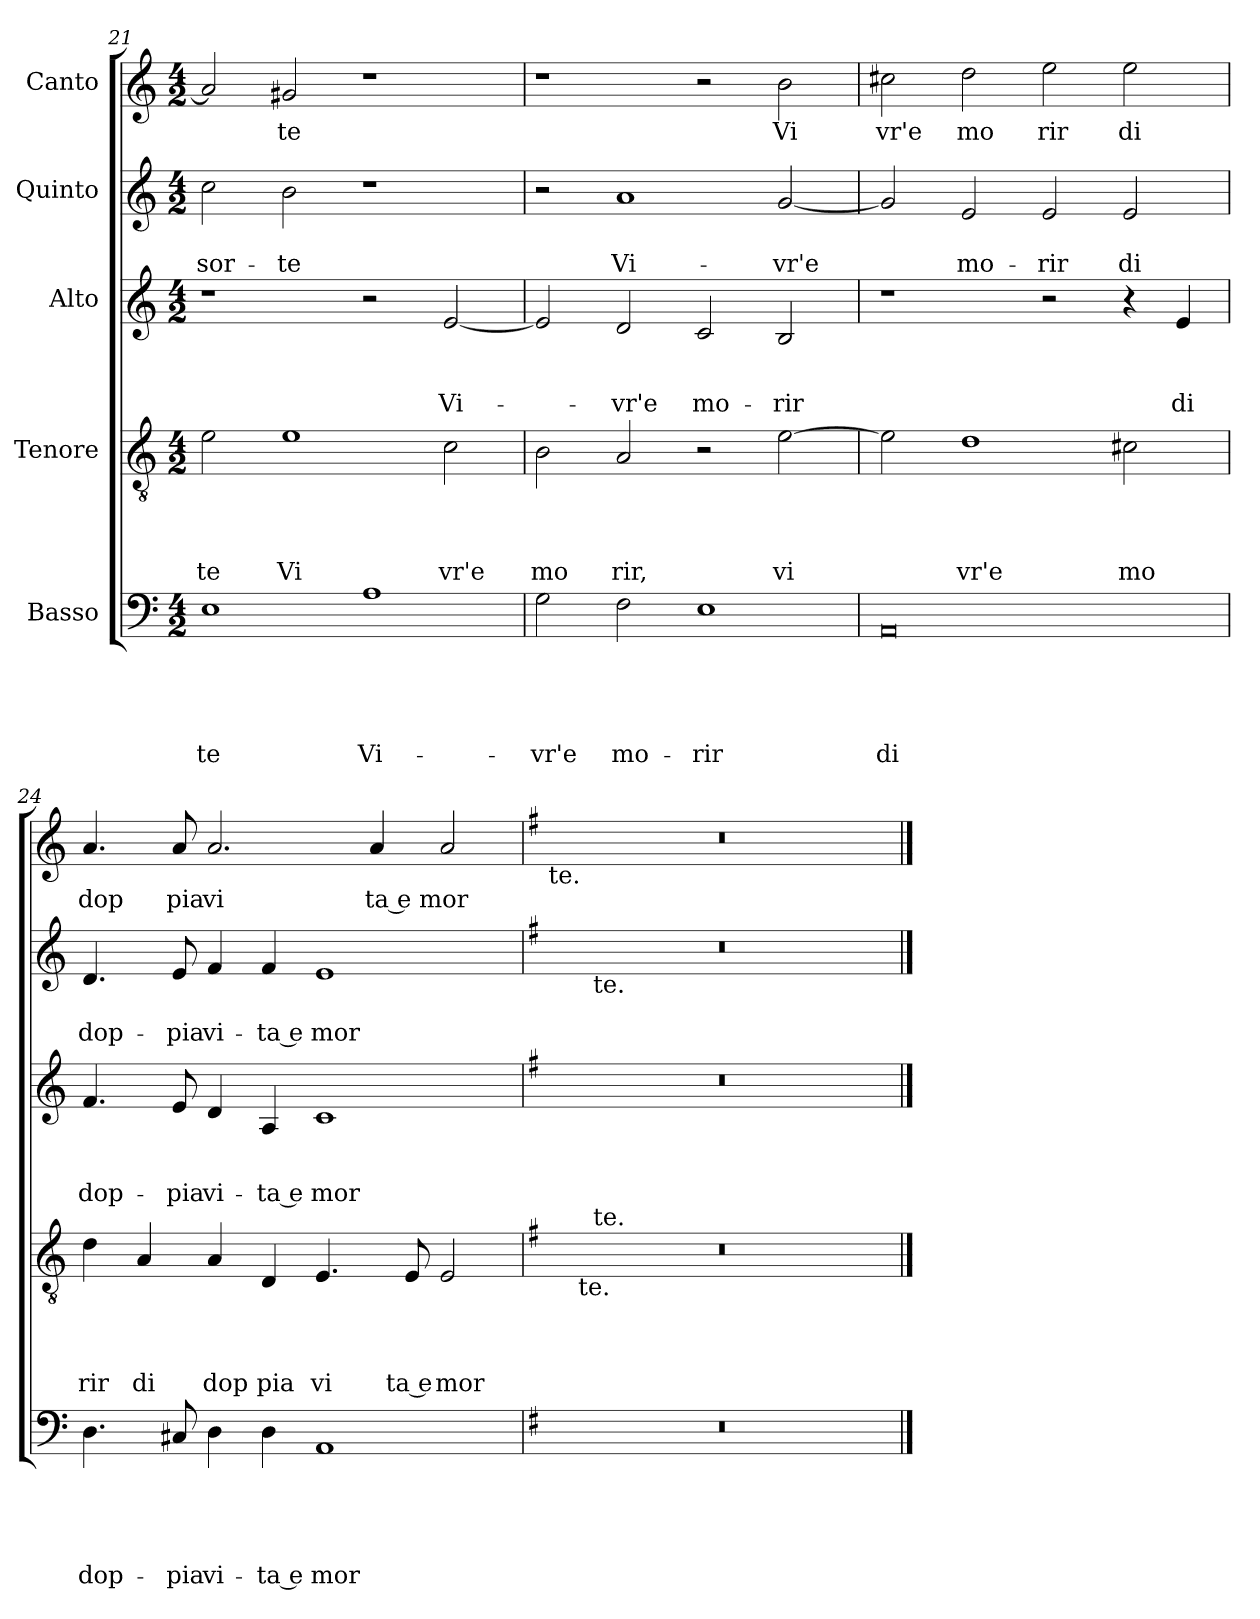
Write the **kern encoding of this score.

**kern	**text	**text	**text	**text	**text	**kern	**text	**text	**text	**text	**kern	**text	**text	**text	**kern	**text	**text	**kern	**text
*part5	*part5	*part5	*part5	*part5	*part5	*part4	*part4	*part4	*part4	*part4	*part3	*part3	*part3	*part3	*part2	*part2	*part2	*part1	*part1
*staff5	*staff5	*staff5	*staff5	*staff5	*staff5	*staff4	*staff4	*staff4	*staff4	*staff4	*staff3	*staff3	*staff3	*staff3	*staff2	*staff2	*staff2	*staff1	*staff1
*I"Basso	*	*	*	*	*	*I"Tenore	*	*	*	*	*I"Alto	*	*	*	*I"Quinto	*	*	*I"Canto	*
!!LO:LB:g=z
*clefF4	*	*	*	*	*	*clefGv2	*	*	*	*	*clefG2	*	*	*	*clefG2	*	*	*clefG2	*
*k[]	*	*	*	*	*	*k[]	*	*	*	*	*k[]	*	*	*	*k[]	*	*	*k[]	*
*C:	*	*	*	*	*	*C:	*	*	*	*	*C:	*	*	*	*C:	*	*	*C:	*
*M4/2	*	*	*	*	*	*M4/2	*	*	*	*	*M4/2	*	*	*	*M4/2	*	*	*M4/2	*
=21	=21	=21	=21	=21	=21	=21	=21	=21	=21	=21	=21	=21	=21	=21	=21	=21	=21	=21	=21
!	!	!	!	!	!LO:LY:b	!	!	!	!	!LO:LY:b	!	!	!	!	!	!	!LO:LY:b	!	!
1E	.	.	.	.	te	2e\	.	.	.	te	1r	.	.	.	2cc\	.	sor-	2a/]	.
!	!	!	!	!	!	!	!	!	!	!LO:LY:b	!	!	!	!	!	!	!LO:LY:b	!	!LO:LY:b
.	.	.	.	.	.	1e	.	.	.	Vi	.	.	.	.	2b\	.	-te	2g#X/	-te
!	!	!	!	!	!LO:LY:b	!	!	!	!	!	!	!	!	!	!	!	!	!	!
1A	.	.	.	.	Vi-	.	.	.	.	.	2r	.	.	.	1r	.	.	1r	.
!	!	!	!	!	!	!	!	!	!	!LO:LY:b	!	!	!	!LO:LY:b	!	!	!	!	!
.	.	.	.	.	.	2c\	.	.	.	vr'e	[<2e/	.	.	Vi-	.	.	.	.	.
=22	=22	=22	=22	=22	=22	=22	=22	=22	=22	=22	=22	=22	=22	=22	=22	=22	=22	=22	=22
!	!	!	!	!	!LO:LY:b	!	!	!	!	!LO:LY:b	!	!	!	!	!	!	!	!	!
2G\	.	.	.	.	-vr'e	2B\	.	.	.	mo	2e/]	.	.	.	2r	.	.	1r	.
!	!	!	!	!	!LO:LY:b	!	!	!	!	!LO:LY:b	!	!	!	!LO:LY:b	!	!	!LO:LY:b	!	!
2F\	.	.	.	.	mo-	2A/	.	.	.	rir,	2d/	.	.	-vr'e	1a	.	Vi-	.	.
!	!	!	!	!	!LO:LY:b	!	!	!	!	!	!	!	!	!LO:LY:b	!	!	!	!	!
1E	.	.	.	.	-rir	2r	.	.	.	.	2c/	.	.	mo-	.	.	.	2r	.
!	!	!	!	!	!	!	!	!	!	!LO:LY:b	!	!	!	!LO:LY:b	!	!	!LO:LY:b	!	!LO:LY:b
.	.	.	.	.	.	[>2e\	.	.	.	vi	2B/	.	.	-rir	[<2g/	.	-vr'e	2b\	Vi
=23	=23	=23	=23	=23	=23	=23	=23	=23	=23	=23	=23	=23	=23	=23	=23	=23	=23	=23	=23
!	!	!	!	!	!LO:LY:b	!	!	!	!	!	!	!	!	!	!	!	!	!	!LO:LY:b
0AA	.	.	.	.	di	2e\]	.	.	.	.	1r	.	.	.	2g/]	.	.	2cc#X\	vr'e
!	!	!	!	!	!	!	!	!	!	!LO:LY:b	!	!	!	!	!	!	!LO:LY:b	!	!LO:LY:b
.	.	.	.	.	.	1d	.	.	.	vr'e	.	.	.	.	2e/	.	mo-	2dd\	mo
!	!	!	!	!	!	!	!	!	!	!	!	!	!	!	!	!	!LO:LY:b	!	!LO:LY:b
.	.	.	.	.	.	.	.	.	.	.	2r	.	.	.	2e/	.	-rir	2ee\	rir
!	!	!	!	!	!	!	!	!	!	!LO:LY:b	!	!	!	!	!	!	!LO:LY:b	!	!LO:LY:b
.	.	.	.	.	.	2c#X\	.	.	.	mo	4r	.	.	.	2e/	.	di	2ee\	di
!	!	!	!	!	!	!	!	!	!	!	!	!	!	!LO:LY:b	!	!	!	!	!
.	.	.	.	.	.	.	.	.	.	.	4e/	.	.	di	.	.	.	.	.
=24	=24	=24	=24	=24	=24	=24	=24	=24	=24	=24	=24	=24	=24	=24	=24	=24	=24	=24	=24
!	!	!	!	!	!LO:LY:b	!	!	!	!	!LO:LY:b	!	!	!	!LO:LY:b	!	!	!LO:LY:b	!	!LO:LY:b
4.D\	.	.	.	.	dop-	4d\	.	.	.	rir	4.f/	.	.	dop-	4.d/	.	dop-	4.a/	dop
!	!	!	!	!	!	!	!	!	!	!LO:LY:b	!	!	!	!	!	!	!	!	!
.	.	.	.	.	.	4A/	.	.	.	di	.	.	.	.	.	.	.	.	.
!	!	!	!	!	!LO:LY:b	!	!	!	!	!	!	!	!	!LO:LY:b	!	!	!LO:LY:b	!	!LO:LY:b
8C#X/	.	.	.	.	-pia	.	.	.	.	.	8e/	.	.	-pia	8e/	.	-pia	8a/	pia
!	!	!	!	!	!LO:LY:b	!	!	!	!	!LO:LY:b	!	!	!	!LO:LY:b	!	!	!LO:LY:b	!	!LO:LY:b
4D\	.	.	.	.	vi-	4A/	.	.	.	dop	4d/	.	.	vi-	4f/	.	vi-	2.a/	vi
!	!	!	!	!	!LO:LY:b:rj	!	!	!	!	!LO:LY:b	!	!	!	!LO:LY:b:rj	!	!	!LO:LY:b:rj	!	!
4D\	.	.	.	.	-ta e	4D/	.	.	.	pia	4A/	.	.	-ta e	4f/	.	-ta e	.	.
!	!	!	!	!	!LO:LY:b	!	!	!	!	!LO:LY:b	!	!	!	!LO:LY:b	!	!	!LO:LY:b	!	!
1AA	.	.	.	.	mor-	4.E/	.	.	.	vi	1c	.	.	mor-	1e	.	mor-	.	.
!	!	!	!	!	!	!	!	!	!	!	!	!	!	!	!	!	!	!	!LO:LY:b:rj
.	.	.	.	.	.	.	.	.	.	.	.	.	.	.	.	.	.	4a/	ta e
!	!	!	!	!	!	!	!	!	!	!LO:LY:b:rj	!	!	!	!	!	!	!	!	!
.	.	.	.	.	.	8E/	.	.	.	ta e	.	.	.	.	.	.	.	.	.
!	!	!	!	!	!	!	!	!	!	!LO:LY:b	!	!	!	!	!	!	!	!	!LO:LY:b
.	.	.	.	.	.	2E/	.	.	.	mor	.	.	.	.	.	.	.	2a/	mor
=25	=25	=25	=25	=25	=25	=25	=25	=25	=25	=25	=25	=25	=25	=25	=25	=25	=25	=25	=25
*k[f#]	*	*	*	*	*	*k[f#]	*	*	*	*	*k[f#]	*	*	*	*k[f#]	*	*	*k[f#]	*
*G:	*	*	*	*	*	*G:	*	*	*	*	*G:	*	*	*	*G:	*	*	*G:	*
!	!	!	!	!	!	!	!	!	!	!	!	!	!	!	!	!	!	!LO:TX:b:t=te.	!
*	*	*	*	*	*	*^	*	*	*	*	*	*	*	*	*^	*	*	*	*
*	*	*	*	*	*	*	*^	*	*	*	*	*	*	*	*	*	*	*	*	*	*
0r	.	.	.	.	.	0r	16.ryy	8ryy	.	.	.	.	0r	.	.	.	0r	8ryy	.	.	0r	.
!	!	!	!	!	!	!	!LO:TX:b:t=te.	!	!	!	!	!	!	!	!	!	!	!	!	!	!	!
.	.	.	.	.	.	.	1ryy	.	.	.	.	.	.	.	.	.	.	.	.	.	.	.
!	!	!	!	!	!	!	!	!	!	!	!	!	!	!	!	!	!	!LO:TX:b:t=te.	!	!	!	!
!	!	!	!	!	!	!	!	!LO:TX:a:t=te.	!	!	!	!	!	!	!	!	!	!	!	!	!	!
.	.	.	.	.	.	.	.	1...ryy	.	.	.	.	.	.	.	.	.	1...ryy	.	.	.	.
.	.	.	.	.	.	.	2ryy	.	.	.	.	.	.	.	.	.	.	.	.	.	.	.
.	.	.	.	.	.	.	4ryy	.	.	.	.	.	.	.	.	.	.	.	.	.	.	.
.	.	.	.	.	.	.	8ryy	.	.	.	.	.	.	.	.	.	.	.	.	.	.	.
.	.	.	.	.	.	.	32ryy	.	.	.	.	.	.	.	.	.	.	.	.	.	.	.
*	*	*	*	*	*	*v	*v	*v	*	*	*	*	*	*	*	*	*v	*v	*	*	*	*
==	==	==	==	==	==	==	==	==	==	==	==	==	==	==	==	==	==	==	==
*-	*-	*-	*-	*-	*-	*-	*-	*-	*-	*-	*-	*-	*-	*-	*-	*-	*-	*-	*-
